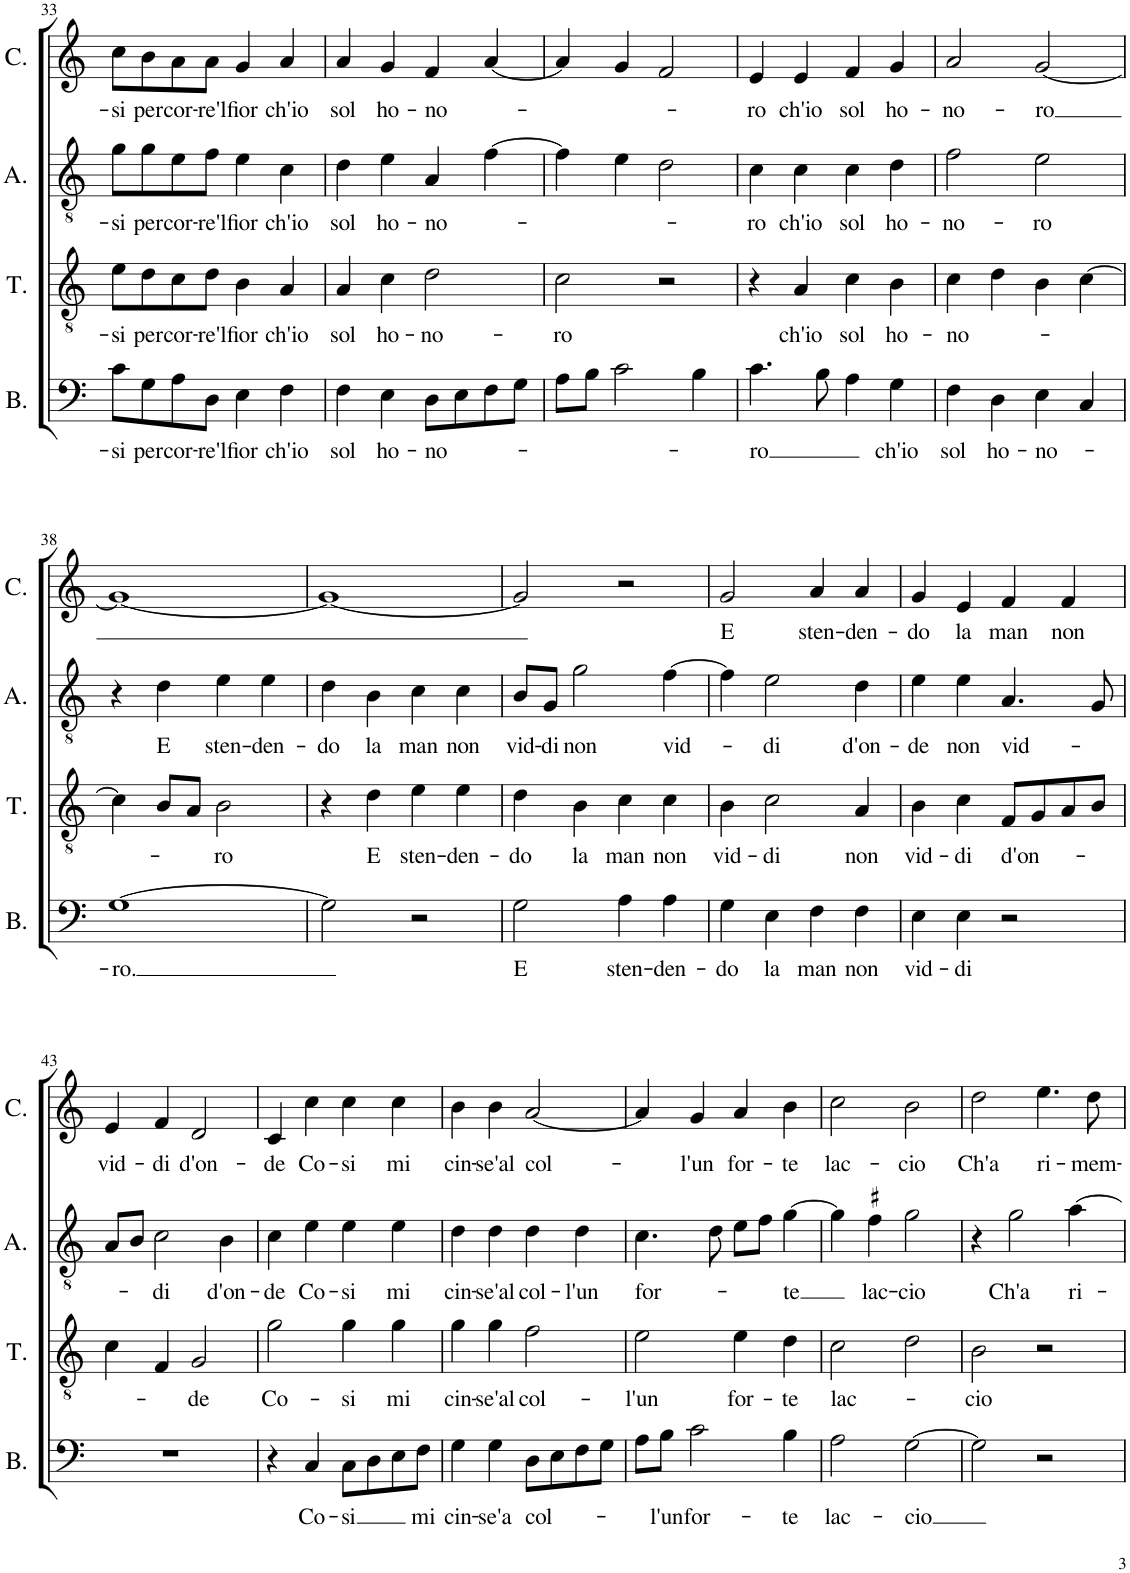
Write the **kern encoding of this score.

**kern	**text	**kern	**text	**kern	**text	**kern	**text
*part4	*part4	*part3	*part3	*part2	*part2	*part1	*part1
*staff4	*staff4	*staff3	*staff3	*staff2	*staff2	*staff1	*staff1
*I"Bass	*	*I"Tenor	*	*I"Alto	*	*I"Canto	*
*I'B.	*	*I'T.	*	*I'A.	*	*I'C.	*
!!LO:PB:g=z
*clefF4	*	*clefGv2	*	*clefGv2	*	*clefG2	*
*k[]	*	*k[]	*	*k[]	*	*k[]	*
*M4/4	*	*M4/4	*	*M4/4	*	*M4/4	*
*met(c|)	*	*met(c|)	*	*met(c|)	*	*met(c|)	*
=33	=33	=33	=33	=33	=33	=33	=33
!	!LO:LY:b	!	!LO:LY:b	!	!LO:LY:b	!	!LO:LY:b
8c\L	-si	8e\L	-si	8g\L	-si	8cc\L	-si
!	!LO:LY:b	!	!LO:LY:b	!	!LO:LY:b	!	!LO:LY:b
8G\	per	8d\	per	8g\	per	8b\	per
!	!LO:LY:b	!	!LO:LY:b	!	!LO:LY:b	!	!LO:LY:b
8A\	cor-	8c\	cor-	8e\	cor-	8a\	cor-
!	!LO:LY:b	!	!LO:LY:b	!	!LO:LY:b	!	!LO:LY:b
8D\J	-re'l	8d\J	-re'l	8f\J	-re'l	8a\J	-re'l
!	!LO:LY:b	!	!LO:LY:b	!	!LO:LY:b	!	!LO:LY:b
4E\	fior	4B\	fior	4e\	fior	4g/	fior
!	!LO:LY:b	!	!LO:LY:b	!	!LO:LY:b	!	!LO:LY:b
4F\	ch'io	4A/	ch'io	4c\	ch'io	4a/	ch'io
=34	=34	=34	=34	=34	=34	=34	=34
!	!LO:LY:b	!	!LO:LY:b	!	!LO:LY:b	!	!LO:LY:b
4F\	sol	4A/	sol	4d\	sol	4a/	sol
!	!LO:LY:b	!	!LO:LY:b	!	!LO:LY:b	!	!LO:LY:b
4E\	ho-	4c\	ho-	4e\	ho-	4g/	ho-
!	!LO:LY:b	!	!LO:LY:b	!	!LO:LY:b	!	!LO:LY:b
8D\L	-no-	2d\	-no-	4A/	-no-	4f/	-no-
8E\	.	.	.	.	.	.	.
8F\	.	.	.	[4f\	.	[4a/	.
8G\J	.	.	.	.	.	.	.
=35	=35	=35	=35	=35	=35	=35	=35
!	!	!	!LO:LY:b	!	!	!	!
8A\L	.	2c\	-ro	4f\]	.	4a/]	.
8B\J	.	.	.	.	.	.	.
2c\	.	.	.	4e\	.	4g/	.
.	.	2r	.	2d\	.	2f/	.
4B\	.	.	.	.	.	.	.
=36	=36	=36	=36	=36	=36	=36	=36
!	!LO:LY:b	!	!	!	!LO:LY:b	!	!LO:LY:b
4.c\	-ro	4r	.	4c\	-ro	4e/	-ro
!	!	!	!LO:LY:b	!	!LO:LY:b	!	!LO:LY:b
.	.	4A/	ch'io	4c\	ch'io	4e/	ch'io
8B\	.	.	.	.	.	.	.
!	!	!	!LO:LY:b	!	!LO:LY:b	!	!LO:LY:b
4A\	.	4c\	sol	4c\	sol	4f/	sol
!	!LO:LY:b	!	!LO:LY:b	!	!LO:LY:b	!	!LO:LY:b
4G\	ch'io	4B\	ho-	4d\	ho-	4g/	ho-
=37	=37	=37	=37	=37	=37	=37	=37
!	!LO:LY:b	!	!LO:LY:b	!	!LO:LY:b	!	!LO:LY:b
4F\	sol	4c\	-no-	2f\	-no-	2a/	-no-
!	!LO:LY:b	!	!	!	!	!	!
4D\	ho-	4d\	.	.	.	.	.
!	!LO:LY:b	!	!	!	!LO:LY:b	!	!LO:LY:b
4E\	-no-	4B\	.	2e\	-ro	[2g/	-ro
4C/	.	[4c\	.	.	.	.	.
!!LO:LB:g=z
=38	=38	=38	=38	=38	=38	=38	=38
!	!LO:LY:b	!	!	!	!	!	!
[1G	-ro.	4c\]	.	4r	.	1g_	.
!	!	!	!	!	!LO:LY:b	!	!
.	.	8B/L	.	4d\	E	.	.
.	.	8A/J	.	.	.	.	.
!	!	!	!LO:LY:b	!	!LO:LY:b	!	!
.	.	2B\	-ro	4e\	sten-	.	.
!	!	!	!	!	!LO:LY:b	!	!
.	.	.	.	4e\	-den-	.	.
=39	=39	=39	=39	=39	=39	=39	=39
!	!	!	!	!	!LO:LY:b	!	!
2G\]	.	4r	.	4d\	-do	1g_	.
!	!	!	!LO:LY:b	!	!LO:LY:b	!	!
.	.	4d\	E	4B\	la	.	.
!	!	!	!LO:LY:b	!	!LO:LY:b	!	!
2r	.	4e\	sten-	4c\	man	.	.
!	!	!	!LO:LY:b	!	!LO:LY:b	!	!
.	.	4e\	-den-	4c\	non	.	.
=40	=40	=40	=40	=40	=40	=40	=40
!	!LO:LY:b	!	!LO:LY:b	!	!LO:LY:b	!	!
2G\	E	4d\	-do	8B/L	vid-	2g/]	.
!	!	!	!	!	!LO:LY:b	!	!
.	.	.	.	8G/J	-di	.	.
!	!	!	!LO:LY:b	!	!LO:LY:b	!	!
.	.	4B\	la	2g\	non	.	.
!	!LO:LY:b	!	!LO:LY:b	!	!	!	!
4A\	sten-	4c\	man	.	.	2r	.
!	!LO:LY:b	!	!LO:LY:b	!	!LO:LY:b	!	!
4A\	-den-	4c\	non	[4f\	vid-	.	.
=41	=41	=41	=41	=41	=41	=41	=41
!	!LO:LY:b	!	!LO:LY:b	!	!	!	!LO:LY:b
4G\	-do	4B\	vid-	4f\]	.	2g/	E
!	!LO:LY:b	!	!LO:LY:b	!	!LO:LY:b	!	!
4E\	la	2c\	-di	2e\	-di	.	.
!	!LO:LY:b	!	!	!	!	!	!LO:LY:b
4F\	man	.	.	.	.	4a/	sten-
!	!LO:LY:b	!	!LO:LY:b	!	!LO:LY:b	!	!LO:LY:b
4F\	non	4A/	non	4d\	d'on-	4a/	-den-
=42	=42	=42	=42	=42	=42	=42	=42
!	!LO:LY:b	!	!LO:LY:b	!	!LO:LY:b	!	!LO:LY:b
4E\	vid-	4B\	vid-	4e\	-de	4g/	-do
!	!LO:LY:b	!	!LO:LY:b	!	!LO:LY:b	!	!LO:LY:b
4E\	-di	4c\	-di	4e\	non	4e/	la
!	!	!	!LO:LY:b	!	!LO:LY:b	!	!LO:LY:b
2r	.	8F/L	d'on-	4.A/	vid-	4f/	man
.	.	8G/	.	.	.	.	.
!	!	!	!	!	!	!	!LO:LY:b
.	.	8A/	.	.	.	4f/	non
.	.	8B/J	.	8G/	.	.	.
!!LO:LB:g=z
=43	=43	=43	=43	=43	=43	=43	=43
!	!	!	!	!	!	!	!LO:LY:b
1r	.	4c\	.	8A/L	.	4e/	vid-
.	.	.	.	8B/J	.	.	.
!	!	!	!	!	!LO:LY:b	!	!LO:LY:b
.	.	4F/	.	2c\	-di	4f/	-di
!	!	!	!LO:LY:b	!	!	!	!LO:LY:b
.	.	2G/	-de	.	.	2d/	d'on-
!	!	!	!	!	!LO:LY:b	!	!
.	.	.	.	4B\	d'on-	.	.
=44	=44	=44	=44	=44	=44	=44	=44
!	!	!	!LO:LY:b	!	!LO:LY:b	!	!LO:LY:b
4r	.	2g\	Co-	4c\	-de	4c/	-de
!	!LO:LY:b	!	!	!	!LO:LY:b	!	!LO:LY:b
4C/	Co-	.	.	4e\	Co-	4cc\	Co-
!	!LO:LY:b	!	!LO:LY:b	!	!LO:LY:b	!	!LO:LY:b
8C\L	-si	4g\	-si	4e\	-si	4cc\	-si
8D\	.	.	.	.	.	.	.
!	!	!	!LO:LY:b	!	!LO:LY:b	!	!LO:LY:b
8E\	.	4g\	mi	4e\	mi	4cc\	mi
!	!LO:LY:b	!	!	!	!	!	!
8F\J	mi	.	.	.	.	.	.
=45	=45	=45	=45	=45	=45	=45	=45
!	!LO:LY:b	!	!LO:LY:b	!	!LO:LY:b	!	!LO:LY:b
4G\	cin-	4g\	cin-	4d\	cin-	4b\	cin-
!	!LO:LY:b	!	!LO:LY:b	!	!LO:LY:b	!	!LO:LY:b
4G\	-se'a	4g\	-se'al	4d\	-se'al	4b\	-se'al
!	!LO:LY:b	!	!LO:LY:b	!	!LO:LY:b	!	!LO:LY:b
8D\L	col-	2f\	col-	4d\	col-	[2a/	col-
8E\	.	.	.	.	.	.	.
!	!	!	!	!	!LO:LY:b	!	!
8F\	.	.	.	4d\	-l'un	.	.
8G\J	.	.	.	.	.	.	.
=46	=46	=46	=46	=46	=46	=46	=46
!	!	!	!LO:LY:b	!	!LO:LY:b	!	!
8A\L	.	2e\	-l'un	4.c\	for-	4a/]	.
!	!LO:LY:b	!	!	!	!	!	!
8B\J	-l'un	.	.	.	.	.	.
!	!LO:LY:b	!	!	!	!	!	!LO:LY:b
2c\	for-	.	.	.	.	4g/	-l'un
.	.	.	.	8d\	.	.	.
!	!	!	!LO:LY:b	!	!	!	!LO:LY:b
.	.	4e\	for-	8e\L	.	4a/	for-
.	.	.	.	8f\J	.	.	.
!	!LO:LY:b	!	!LO:LY:b	!	!LO:LY:b	!	!LO:LY:b
4B\	-te	4d\	-te	[4g\	-te	4b\	-te
=47	=47	=47	=47	=47	=47	=47	=47
!	!LO:LY:b	!	!LO:LY:b	!	!	!	!LO:LY:b
2A\	lac-	2c\	lac-	4g\]	.	2cc\	lac-
!	!	!	!	!	!LO:LY:b	!	!
.	.	.	.	4f#X\	lac-	.	.
!	!LO:LY:b	!	!	!	!LO:LY:b	!	!LO:LY:b
[2G\	-cio	2d\	.	2g\	-cio	2b\	-cio
=48	=48	=48	=48	=48	=48	=48	=48
!	!	!	!LO:LY:b	!	!	!	!LO:LY:b
2G\]	.	2B\	-cio	4r	.	2dd\	Ch'a
!	!	!	!	!	!LO:LY:b	!	!
.	.	.	.	2g\	Ch'a	.	.
!	!	!	!	!	!	!	!LO:LY:b
2r	.	2r	.	.	.	4.ee\	ri-
!	!	!	!	!	!LO:LY:b	!	!
.	.	.	.	[4a\	ri-	.	.
!	!	!	!	!	!	!	!LO:LY:b
.	.	.	.	.	.	8dd\	-mem-
=	=	=	=	=	=	=	=
*-	*-	*-	*-	*-	*-	*-	*-
